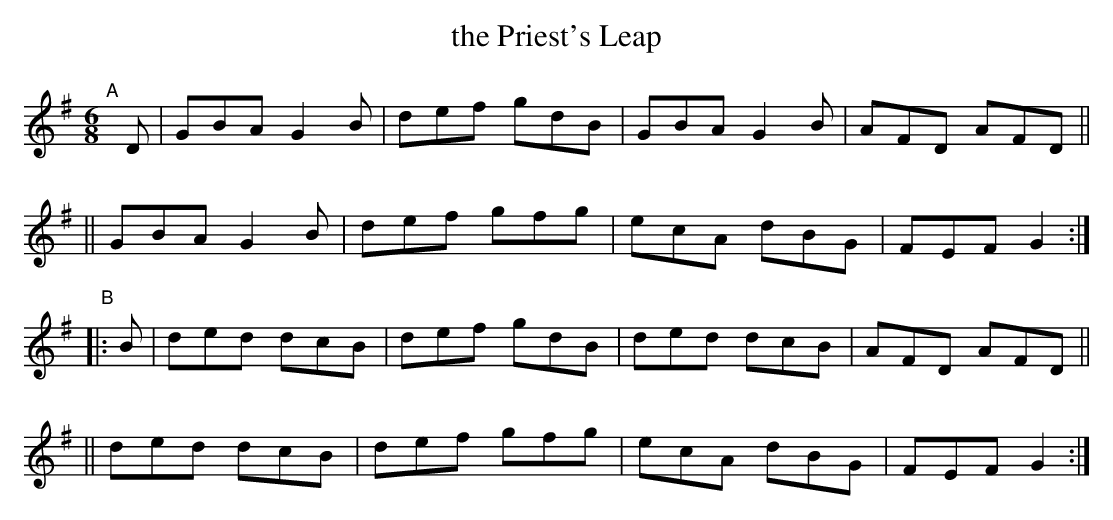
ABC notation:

X:1
T: the Priest's Leap
M: 6/8
L: 1/8
K: G
"^A"[|] D \
|  GBA G2B | def gdB | GBA G2B | AFD AFD ||
|| GBA G2B | def gfg | ecA dBG | FEF G2 :|
"^B"|: B \
|  ded dcB | def gdB | ded dcB | AFD AFD ||
|| ded dcB | def gfg | ecA dBG | FEF G2 :|
